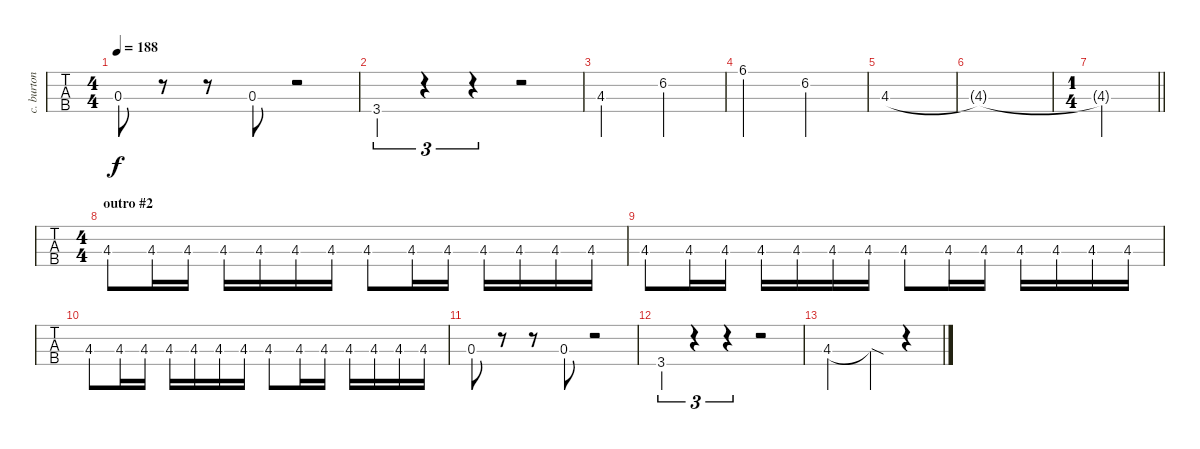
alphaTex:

\track ("c. burton - bass" "c. burton ") {instrument electricbassfinger}
\staff {tabs}
\tuning (G2 D2 A1 E1) {hide}
\ts (4 4)
\tempo 188
\clef f4
\ks c
0.3.8{dy f} r.8 r.8 0.3.8 r.2 |
3.4.4{tu (3 2)} r.4{tu (3 2)} r.4{tu (3 2)} r.2 |
4.3.2 6.2.2 |
6.1.2 6.2.2 |
4.3.1 |
4.3{t}.1 |
\ts (1 4)
\barLineRight lightlight
4.3{t}.4 |
\ts (4 4)
\section ("" "outro #2")
4.3.8 4.3.16 4.3.16 4.3.16 4.3.16 4.3.16 4.3.16 4.3.8 4.3.16 4.3.16 4.3.16 4.3.16 4.3.16 4.3.16 |
4.3.8 4.3.16 4.3.16 4.3.16 4.3.16 4.3.16 4.3.16 4.3.8 4.3.16 4.3.16 4.3.16 4.3.16 4.3.16 4.3.16 |
4.3.8 4.3.16 4.3.16 4.3.16 4.3.16 4.3.16 4.3.16 4.3.8 4.3.16 4.3.16 4.3.16 4.3.16 4.3.16 4.3.16 |
0.3.8 r.8 r.8 0.3.8 r.2 |
3.4.4{tu (3 2)} r.4{tu (3 2)} r.4{tu (3 2)} r.2 |
4.3.2 4.3{sod t}.4 r.4
